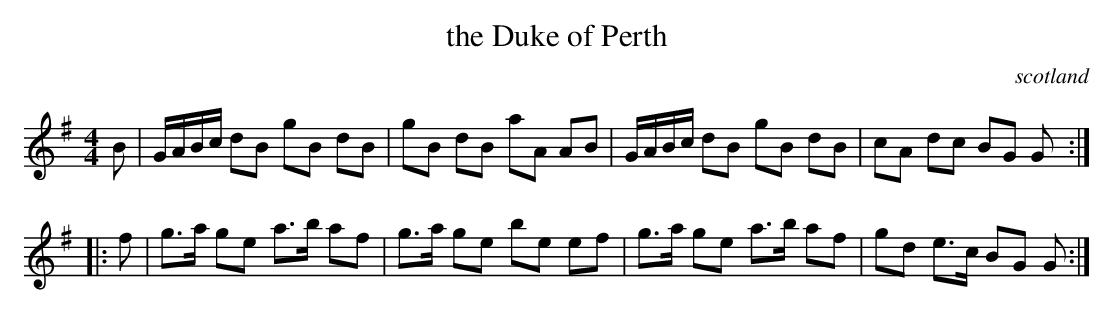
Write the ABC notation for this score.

X:1
T:the Duke of Perth
O:scotland
M:4/4
K:G
B|\
G/A/B/c/ dB gB dB|gB dB aA AB|\
G/A/B/c/ dB gB dB|cA dc BG G::
f|\
g>a ge a>b af|g>a ge be ef|\
g>a ge a>b af|gd e>c BG G:|
